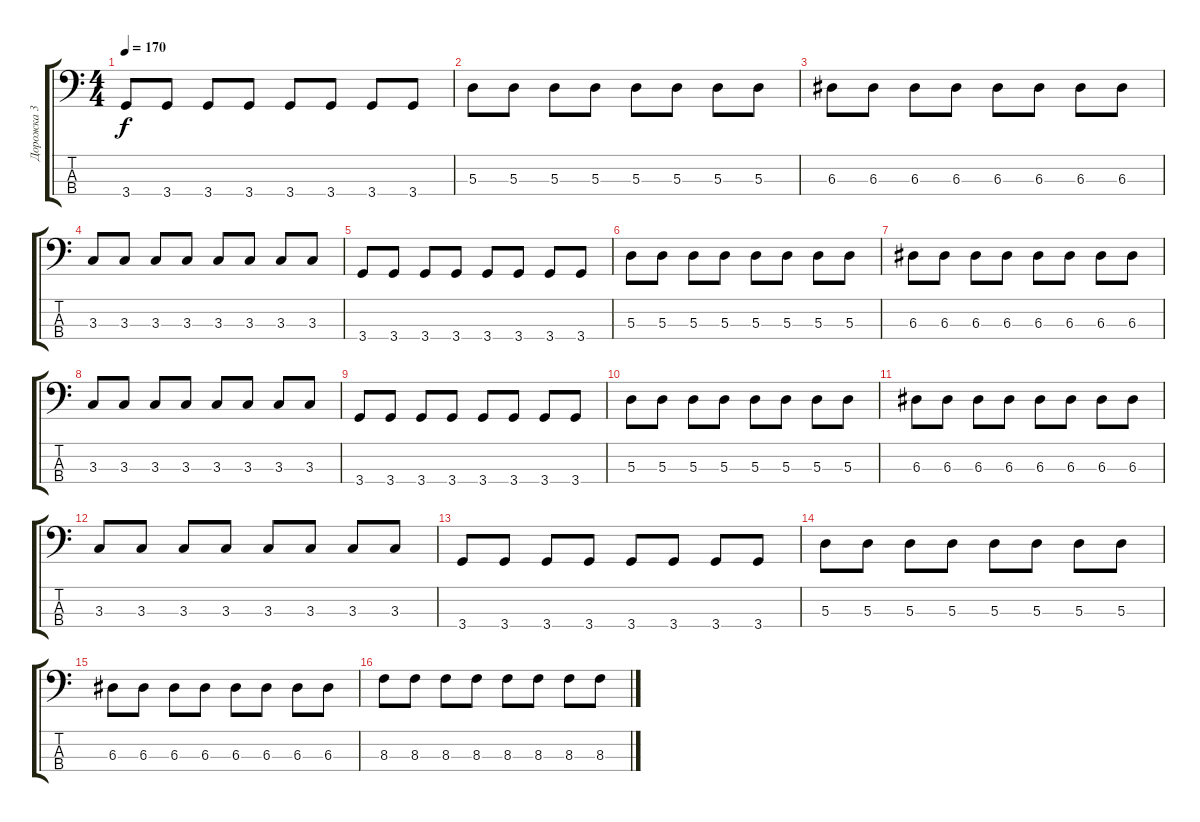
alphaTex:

\track ("Дорожка 3" "Дорожка 3") {instrument electricbasspick}
\staff {score tabs}
\tuning (G2 D2 A1 E1) {hide}
\ts (4 4)
\tempo 170
\clef f4
\ks c
3.4.8{dy f} 3.4.8 3.4.8 3.4.8 3.4.8 3.4.8 3.4.8 3.4.8 |
5.3.8 5.3.8 5.3.8 5.3.8 5.3.8 5.3.8 5.3.8 5.3.8 |
6.3.8 6.3.8 6.3.8 6.3.8 6.3.8 6.3.8 6.3.8 6.3.8 |
3.3.8 3.3.8 3.3.8 3.3.8 3.3.8 3.3.8 3.3.8 3.3.8 |
3.4.8 3.4.8 3.4.8 3.4.8 3.4.8 3.4.8 3.4.8 3.4.8 |
5.3.8 5.3.8 5.3.8 5.3.8 5.3.8 5.3.8 5.3.8 5.3.8 |
6.3.8 6.3.8 6.3.8 6.3.8 6.3.8 6.3.8 6.3.8 6.3.8 |
3.3.8 3.3.8 3.3.8 3.3.8 3.3.8 3.3.8 3.3.8 3.3.8 |
3.4.8 3.4.8 3.4.8 3.4.8 3.4.8 3.4.8 3.4.8 3.4.8 |
5.3.8 5.3.8 5.3.8 5.3.8 5.3.8 5.3.8 5.3.8 5.3.8 |
6.3.8 6.3.8 6.3.8 6.3.8 6.3.8 6.3.8 6.3.8 6.3.8 |
3.3.8 3.3.8 3.3.8 3.3.8 3.3.8 3.3.8 3.3.8 3.3.8 |
3.4.8 3.4.8 3.4.8 3.4.8 3.4.8 3.4.8 3.4.8 3.4.8 |
5.3.8 5.3.8 5.3.8 5.3.8 5.3.8 5.3.8 5.3.8 5.3.8 |
6.3.8 6.3.8 6.3.8 6.3.8 6.3.8 6.3.8 6.3.8 6.3.8 |
8.3.8 8.3.8 8.3.8 8.3.8 8.3.8 8.3.8 8.3.8 8.3.8
